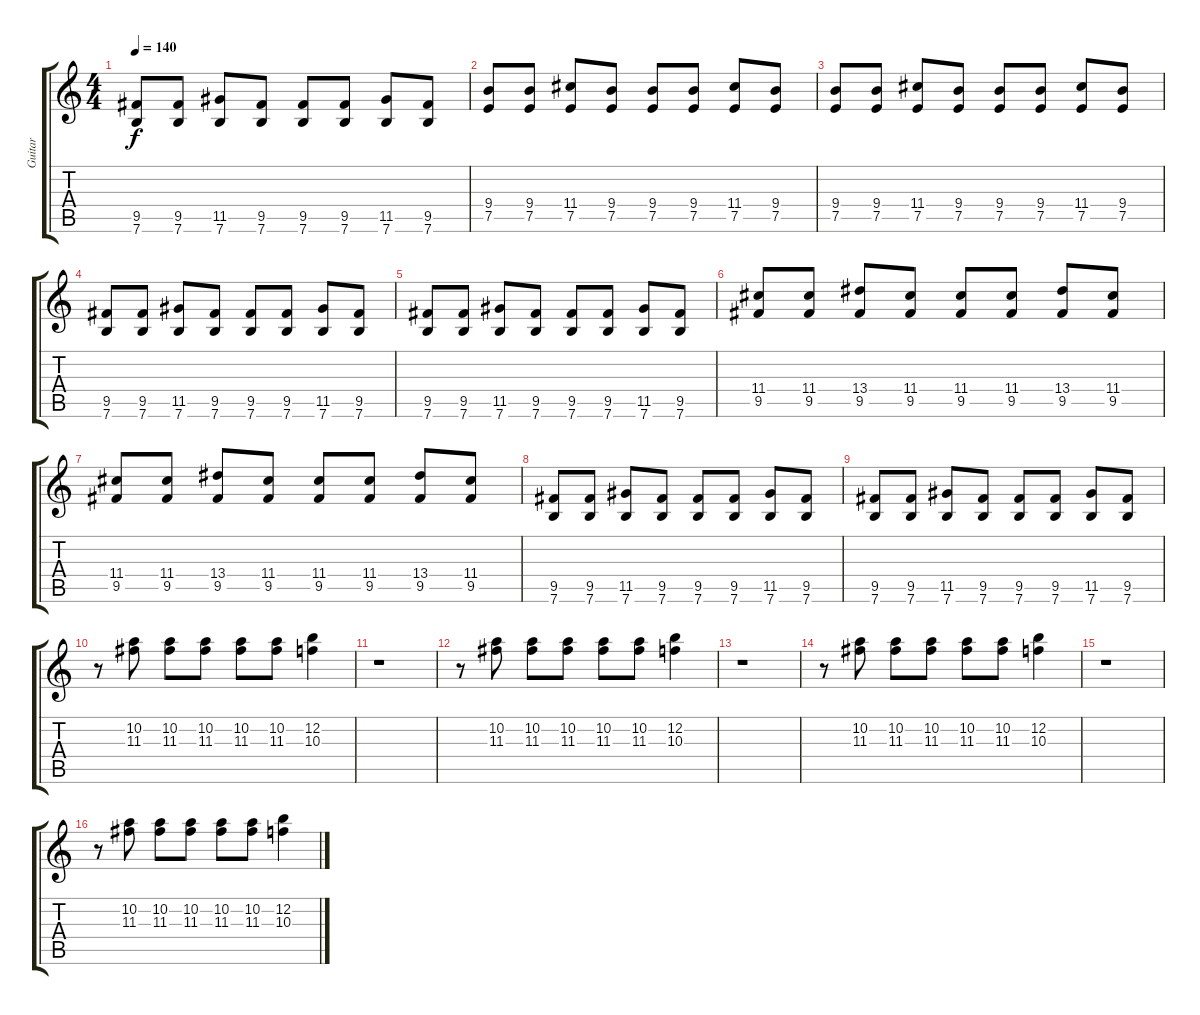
\track ("Guitar" "Guitar") {instrument electricguitarclean}
\staff {score tabs}
\tuning (E4 B3 G3 D3 A2 E2) {hide}
\ts (4 4)
\tempo 140
\clef g2
\ks c
(9.5 7.6).8{dy f} (9.5 7.6).8 (11.5 7.6).8 (9.5 7.6).8 (9.5 7.6).8 (9.5 7.6).8 (11.5 7.6).8 (9.5 7.6).8 |
(9.4 7.5).8 (9.4 7.5).8 (11.4 7.5).8 (9.4 7.5).8 (9.4 7.5).8 (9.4 7.5).8 (11.4 7.5).8 (9.4 7.5).8 |
(9.4 7.5).8 (9.4 7.5).8 (11.4 7.5).8 (9.4 7.5).8 (9.4 7.5).8 (9.4 7.5).8 (11.4 7.5).8 (9.4 7.5).8 |
(9.5 7.6).8 (9.5 7.6).8 (11.5 7.6).8 (9.5 7.6).8 (9.5 7.6).8 (9.5 7.6).8 (11.5 7.6).8 (9.5 7.6).8 |
(9.5 7.6).8 (9.5 7.6).8 (11.5 7.6).8 (9.5 7.6).8 (9.5 7.6).8 (9.5 7.6).8 (11.5 7.6).8 (9.5 7.6).8 |
(11.4 9.5).8 (11.4 9.5).8 (13.4 9.5).8 (11.4 9.5).8 (11.4 9.5).8 (11.4 9.5).8 (13.4 9.5).8 (11.4 9.5).8 |
(11.4 9.5).8 (11.4 9.5).8 (13.4 9.5).8 (11.4 9.5).8 (11.4 9.5).8 (11.4 9.5).8 (13.4 9.5).8 (11.4 9.5).8 |
(9.5 7.6).8 (9.5 7.6).8 (11.5 7.6).8 (9.5 7.6).8 (9.5 7.6).8 (9.5 7.6).8 (11.5 7.6).8 (9.5 7.6).8 |
(9.5 7.6).8 (9.5 7.6).8 (11.5 7.6).8 (9.5 7.6).8 (9.5 7.6).8 (9.5 7.6).8 (11.5 7.6).8 (9.5 7.6).8 |
r.8 (10.2 11.3).8 (10.2 11.3).8 (10.2 11.3).8 (10.2 11.3).8 (10.2 11.3).8 (12.2 10.3).4 |
r.1 |
r.8 (10.2 11.3).8 (10.2 11.3).8 (10.2 11.3).8 (10.2 11.3).8 (10.2 11.3).8 (12.2 10.3).4 |
r.1 |
r.8 (10.2 11.3).8 (10.2 11.3).8 (10.2 11.3).8 (10.2 11.3).8 (10.2 11.3).8 (12.2 10.3).4 |
r.1 |
r.8 (10.2 11.3).8 (10.2 11.3).8 (10.2 11.3).8 (10.2 11.3).8 (10.2 11.3).8 (12.2 10.3).4
